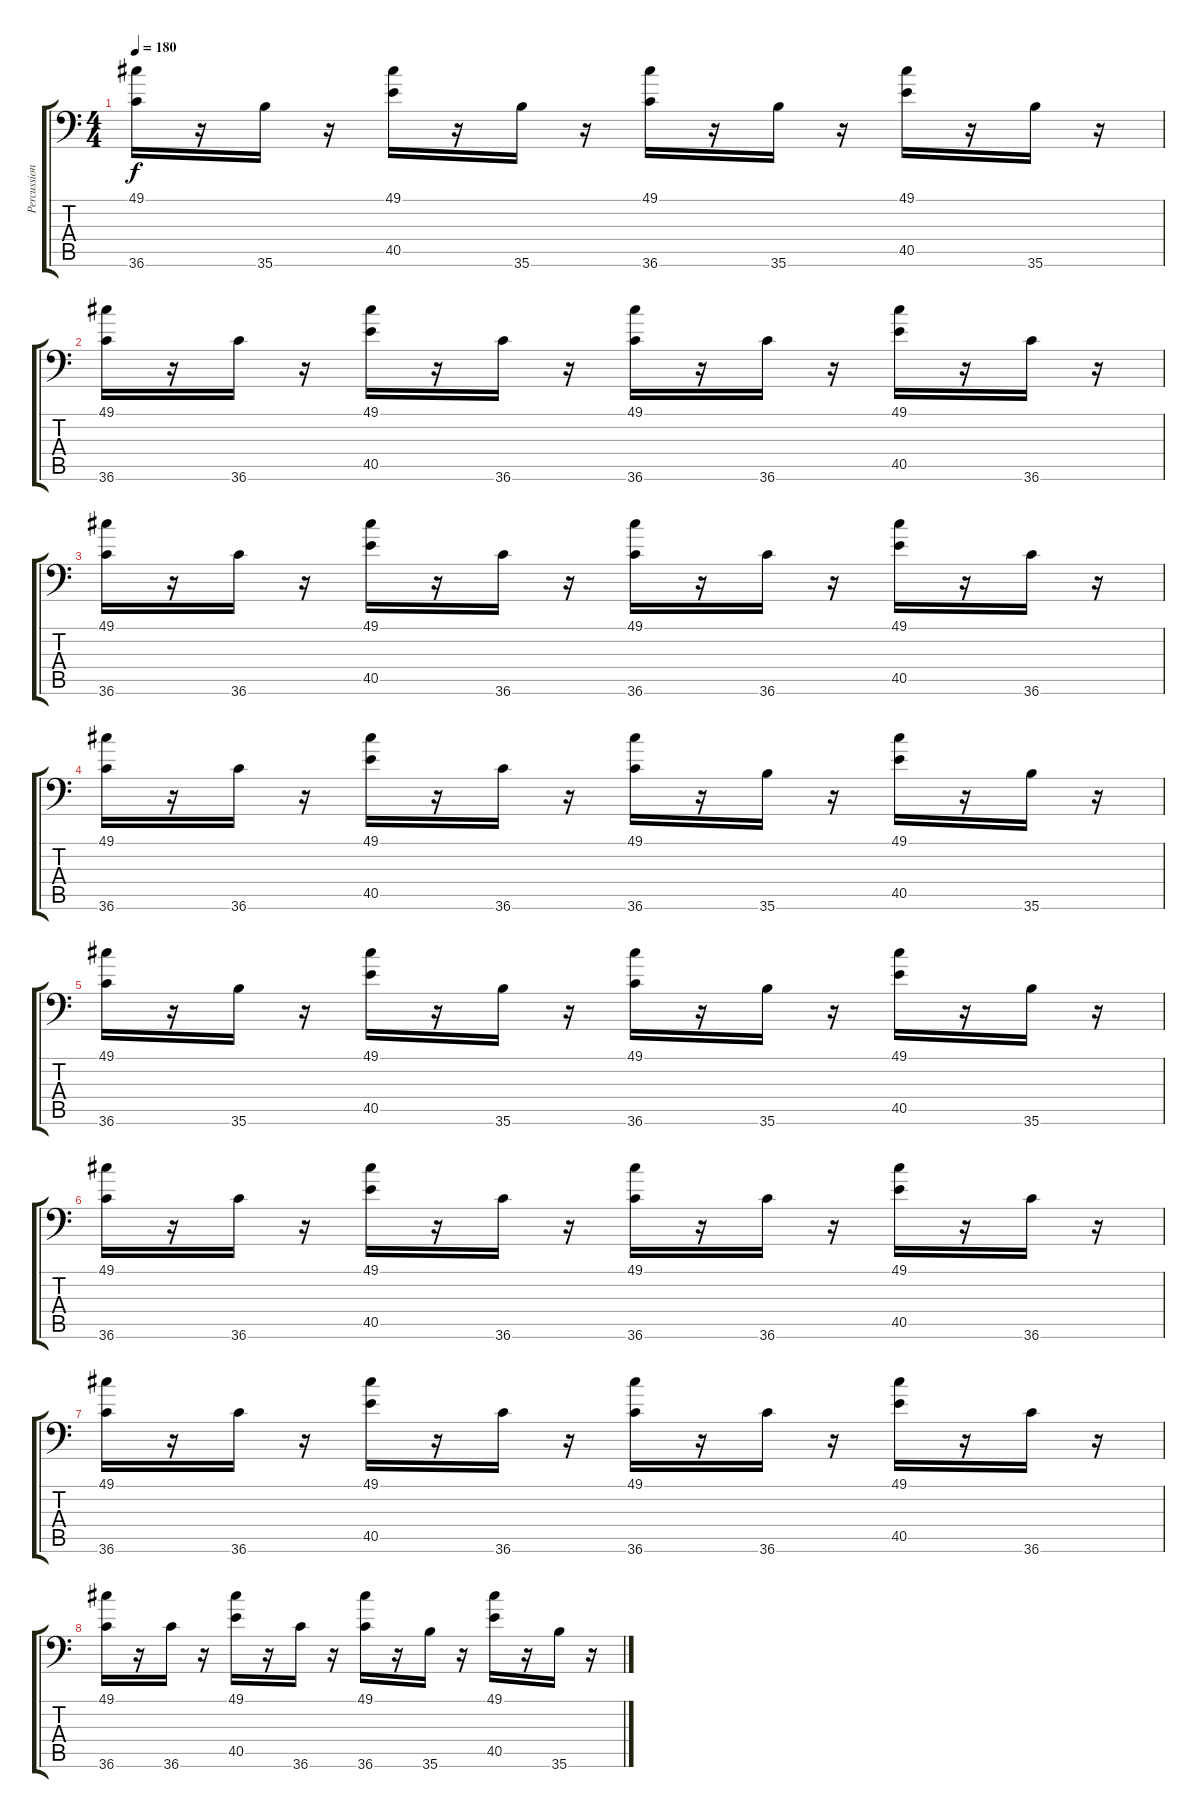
\track ("Percussion" "Percussion") {instrument acousticgrandpiano}
\staff {score tabs}
\tuning (C-1 C-1 C-1 C-1 C-1 C-1) {hide}
\ts (4 4)
\tempo 180
\clef f4
\ks c
(49.1 36.6).16{dy f} r.16 35.6.16 r.16 (49.1 40.5).16 r.16 35.6.16 r.16 (49.1 36.6).16 r.16 35.6.16 r.16 (49.1 40.5).16 r.16 35.6.16 r.16 |
(49.1 36.6).16 r.16 36.6.16 r.16 (49.1 40.5).16 r.16 36.6.16 r.16 (49.1 36.6).16 r.16 36.6.16 r.16 (49.1 40.5).16 r.16 36.6.16 r.16 |
(49.1 36.6).16 r.16 36.6.16 r.16 (49.1 40.5).16 r.16 36.6.16 r.16 (49.1 36.6).16 r.16 36.6.16 r.16 (49.1 40.5).16 r.16 36.6.16 r.16 |
(49.1 36.6).16 r.16 36.6.16 r.16 (49.1 40.5).16 r.16 36.6.16 r.16 (49.1 36.6).16 r.16 35.6.16 r.16 (49.1 40.5).16 r.16 35.6.16 r.16 |
(49.1 36.6).16 r.16 35.6.16 r.16 (49.1 40.5).16 r.16 35.6.16 r.16 (49.1 36.6).16 r.16 35.6.16 r.16 (49.1 40.5).16 r.16 35.6.16 r.16 |
(49.1 36.6).16 r.16 36.6.16 r.16 (49.1 40.5).16 r.16 36.6.16 r.16 (49.1 36.6).16 r.16 36.6.16 r.16 (49.1 40.5).16 r.16 36.6.16 r.16 |
(49.1 36.6).16 r.16 36.6.16 r.16 (49.1 40.5).16 r.16 36.6.16 r.16 (49.1 36.6).16 r.16 36.6.16 r.16 (49.1 40.5).16 r.16 36.6.16 r.16 |
(49.1 36.6).16 r.16 36.6.16 r.16 (49.1 40.5).16 r.16 36.6.16 r.16 (49.1 36.6).16 r.16 35.6.16 r.16 (49.1 40.5).16 r.16 35.6.16 r.16
